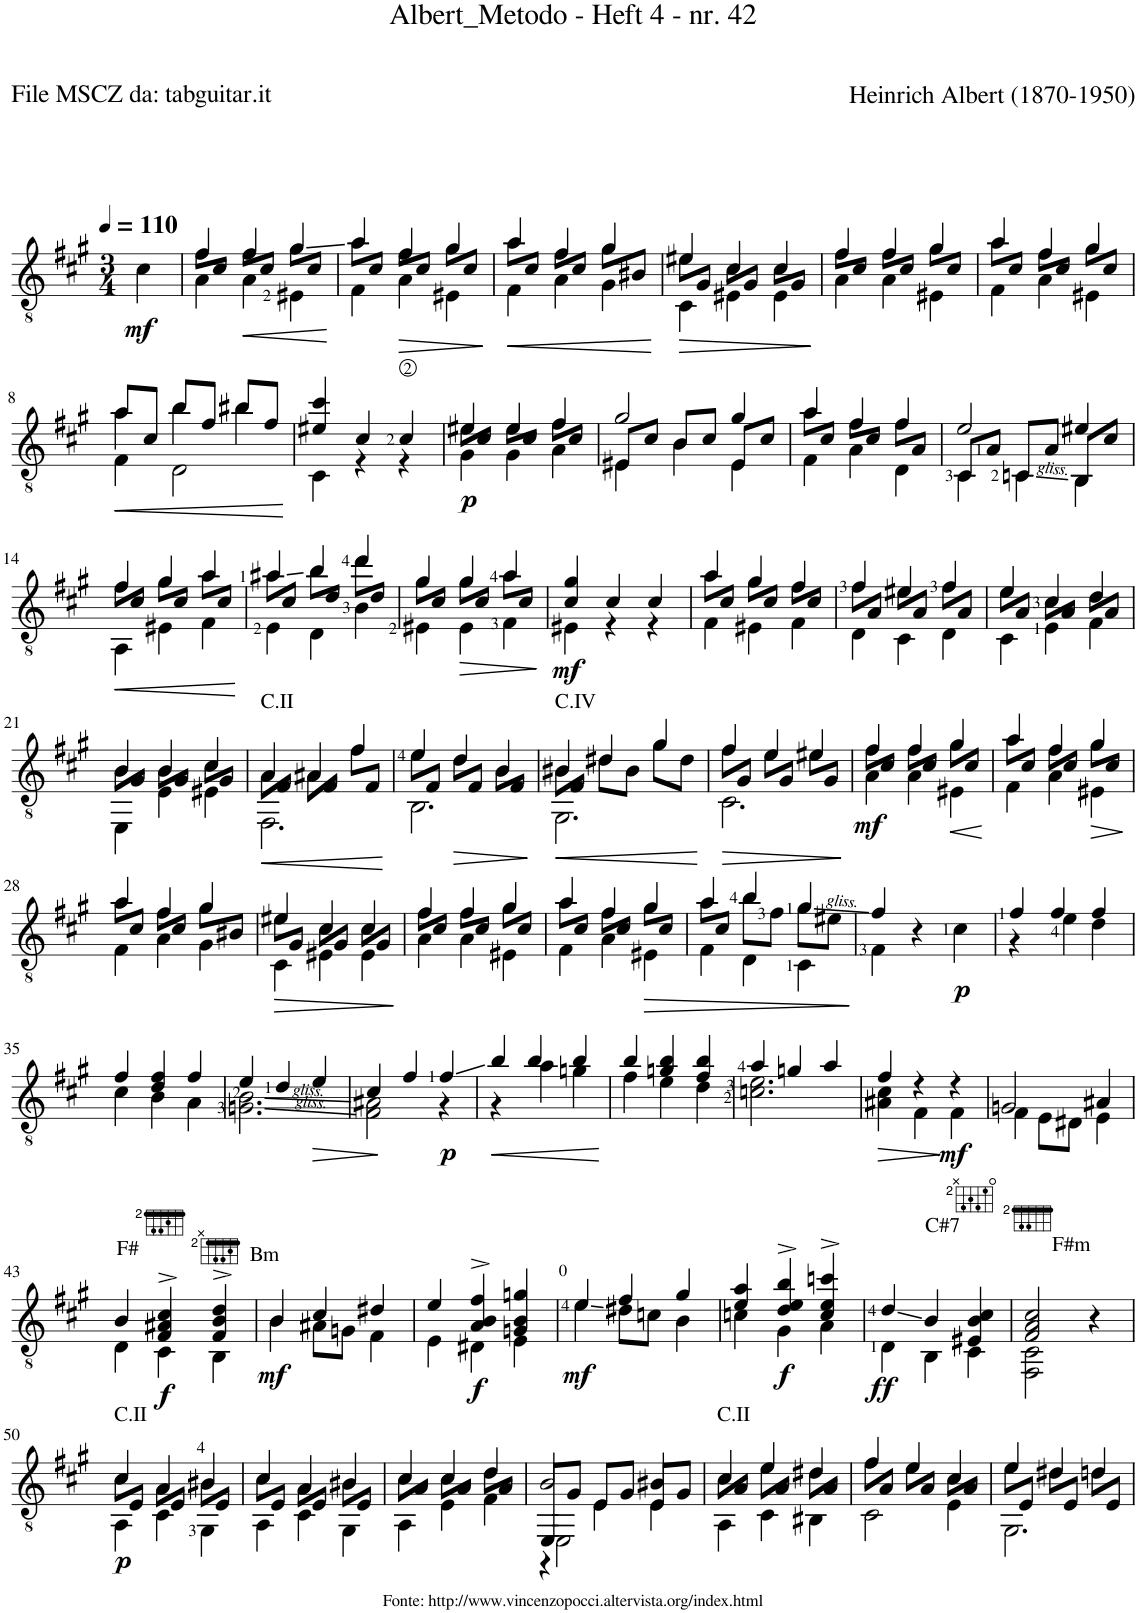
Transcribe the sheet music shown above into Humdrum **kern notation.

**kern	**dynam
*part1	*part1
*staff1	*staff1
*I"Guitar	*
*I'Guit.	*
*clefGv2	*
*k[f#c#g#]	*
*M3/4	*
*MM110	*
=1	=1
!	!LO:DY:b
4c#\	mf
=2	=2
*^	*
*	*^	*
4f#/	4A\	8f#\L	.
.	.	8c#/J	.
!	!	!	!LO:HP:b
4f#/	4A\	8f#\L	<
.	.	8c#/J	.
4g#/	4E#X\	8g#\L	.
.	.	8c#/J	.
*v	*v	*v	*
.	[
=3	=3
*^	*
*	*^	*
4a/	4F#\	8a\L	.
.	.	8c#/J	.
!	!	!	!LO:HP:b
4f#/	4A\	8f#\L	>
.	.	8c#/J	.
4g#/	4E#X\	8g#\L	.
.	.	8c#/J	.
*v	*v	*v	*
.	]
=4	=4
!	!LO:HP:b
*^	*
*	*^	*
4a/	4F#\	8a\L	<
.	.	8c#/J	.
4f#/	4A\	8f#\L	.
.	.	8c#/J	.
4g#/	4G#\	8g#\L	.
.	.	8B#X/J	.
*v	*v	*v	*
.	[
=5	=5
!	!LO:HP:b
*^	*
*	*^	*
4e#X/	4C#\	8e#\L	>
.	.	8G#/J	.
4c#/	4E#X\	8c#\L	.
.	.	8G#/J	.
4c#/	4E#\	8c#\L	.
.	.	8G#/J	.
*v	*v	*v	*
.	]
=6	=6
*^	*
*	*^	*
4f#/	4A\	8f#\L	.
.	.	8c#/J	.
4f#/	4A\	8f#\L	.
.	.	8c#/J	.
4g#/	4E#X\	8g#\L	.
.	.	8c#/J	.
=7	=7	=7	=7
4a/	4F#\	8a\L	.
.	.	8c#/J	.
4f#/	4A\	8f#\L	.
.	.	8c#/J	.
4g#/	4E#X\	8g#\L	.
.	.	8c#/J	.
!!LO:LB:g=z	!!	!!
=8	=8	=8	=8
!	!	!	!LO:HP:b
4a\	4F#\	8a/L	<
.	.	8c#/J	.
4b\	2D\	8b/L	.
.	.	8f#/J	.
4b#X\	.	8b#/L	.
.	.	8f#/J	.
*v	*v	*v	*
.	[
=9	=9
*^	*
4e#X/ 4cc#/	4C#\	.
4c#/	4r	.
4c#/	4r	.
=10	=10	=10
*	*^	*
!	!	!	!LO:DY:b
4e#X/	4G#\	8e#\L	p
.	.	8c#/J	.
4e#/	4G#\	8e#\L	.
.	.	8c#/J	.
4f#/	4A\	8f#\L	.
.	.	8c#/J	.
=11	=11	=11	=11
2g#/	4E#X\	8E#/L	.
.	.	8c#/J	.
.	4B\	8B/L	.
.	.	8c#/J	.
4g#/	4E#\	8E#/L	.
.	.	8c#/J	.
=12	=12	=12	=12
4a/	4F#\	8a\L	.
.	.	8c#/J	.
4f#/	4A\	8f#\L	.
.	.	8c#/J	.
4f#/	4D\	8f#\L	.
.	.	8A/J	.
=13	=13	=13	=13
2e/	4C#\	8C#/L	.
.	.	8A/J	.
.	4Cn\	8C/L	.
.	.	8A/J	.
4e#X/	4BB\	8BB/L	.
.	.	8c#/J	.
!!LO:LB:g=z	!!	!!
=14	=14	=14	=14
!	!	!	!LO:HP:b
4f#/	4AA\	8f#\L	<
.	.	8c#/J	.
4g#/	4E#X\	8g#\L	.
.	.	8c#/J	.
4a/	4F#\	8a\L	.
.	.	8c#/J	.
*v	*v	*v	*
.	[
=15	=15
*^	*
*	*^	*
4a#X/	4E\	8a#\L	.
.	.	8c#/J	.
4b/	4D\	8b\L	.
.	.	8d/J	.
4dd/	4B\	8dd\L	.
.	.	8d/J	.
=16	=16	=16	=16
4g#/	4E#X\	8g#\L	.
.	.	8c#/J	.
!	!	!	!LO:HP:b
4g#/	4E#\	8g#\L	>
.	.	8c#/J	.
4a/	4F#\	8a\L	.
.	.	8c#/J	.
*v	*v	*v	*
.	]
=17	=17
*^	*
!	!	!LO:DY:b
4c#/ 4g#/	4E#X\	mf
4c#/	4r	.
4c#/	4r	.
=18	=18	=18
*	*^	*
4a/	4F#\	8a\L	.
.	.	8c#/J	.
4g#/	4E#X\	8g#\L	.
.	.	8c#/J	.
4f#/	4F#\	8f#\L	.
.	.	8c#/J	.
=19	=19	=19	=19
4f#/	4D\	8f#\L	.
.	.	8A/J	.
4e#X/	4C#\	8e#\L	.
.	.	8A/J	.
4f#/	4D\	8f#\L	.
.	.	8A/J	.
=20	=20	=20	=20
4e/	4C#\	8e\L	.
.	.	8A/J	.
4c#/	4E\	8c#\L	.
.	.	8A/J	.
4d/	4F#\	8d\L	.
.	.	8A/J	.
!!LO:LB:g=z	!!	!!
=21	=21	=21	=21
4B/	4EE\	8B\L	.
.	.	8G#/J	.
4B/	4E\	8B\L	.
.	.	8G#/J	.
4c#/	4E#X\	8c#\L	.
.	.	8G#/J	.
=22	=22	=22	=22
!LO:TX:a:t=C.II	!	!	!
!	!	!	!LO:HP:b
4A/	2.FF#\	8A\L	<
.	.	8F#/J	.
4A#X/	.	8A#\L	.
.	.	8F#/J	.
4f#/	.	8f#\L	.
.	.	8F#/J	.
*v	*v	*v	*
.	[
=23	=23
*^	*
*	*^	*
4e/	2.BB\	8e\L	.
.	.	8F#/J	.
!	!	!	!LO:HP:b
4d/	.	8d\L	>
.	.	8F#/J	.
4B/	.	8B\L	.
.	.	8F#/J	.
*v	*v	*v	*
.	]
=24	=24
!LO:TX:a:t=C.IV	!
!	!LO:HP:b
*^	*
*	*^	*
4B#X/	2.GG#\	8B#\L	<
.	.	8F#/J	.
4d#X/	.	8d#\L	.
.	.	8B#\J	.
4g#/	.	8g#\L	.
.	.	8d#\J	.
*v	*v	*v	*
.	[
=25	=25
!	!LO:HP:b
*^	*
*	*^	*
4f#/	2.C#\	8f#\L	>
.	.	8G#/J	.
4e/	.	8e\L	.
.	.	8G#/J	.
4e#X/	.	8e#\L	.
.	.	8G#/J	.
*v	*v	*v	*
.	]
=26	=26
*^	*
*	*^	*
!	!	!	!LO:DY:b
4f#/	4A\	8f#\L	mf
.	.	8c#/J	.
4f#/	4A\	8f#\L	.
.	.	8c#/J	.
!	!	!	!LO:HP:b
4g#/	4E#X\	8g#\L	<
.	.	8c#/J	.
*v	*v	*v	*
.	[
=27	=27
*^	*
*	*^	*
4a/	4F#\	8a\L	.
.	.	8c#/J	.
4f#/	4A\	8f#\L	.
.	.	8c#/J	.
!	!	!	!LO:HP:b
4g#/	4E#X\	8g#\L	>
.	.	8c#/J	.
*v	*v	*v	*
.	]
!!LO:LB:g=z
=28	=28
*^	*
*	*^	*
4a/	4F#\	8a\L	.
.	.	8c#/J	.
4f#/	4A\	8f#\L	.
.	.	8c#/J	.
4g#/	4G#\	8g#\L	.
.	.	8B#X/J	.
=29	=29	=29	=29
!	!	!	!LO:HP:b
4e#X/	4C#\	8e#\L	>
.	.	8G#/J	.
4c#/	4E#X\	8c#\L	.
.	.	8G#/J	.
4c#/	4E#\	8c#\L	.
.	.	8G#/J	.
*v	*v	*v	*
.	]
=30	=30
*^	*
*	*^	*
4f#/	4A\	8f#\L	.
.	.	8c#/J	.
4f#/	4A\	8f#\L	.
.	.	8c#/J	.
4g#/	4E#X\	8g#\L	.
.	.	8c#/J	.
=31	=31	=31	=31
4a/	4F#\	8a\L	.
.	.	8c#/J	.
4f#/	4A\	8f#\L	.
.	.	8c#/J	.
!	!	!	!LO:HP:b
4g#/	4E#X\	8g#\L	>
.	.	8c#/J	.
*v	*v	*v	*
.	]
=32	=32
*^	*
*	*^	*
4a/	4F#\	8a\L	.
.	.	8c#/J	.
4b/	4D\	8b\L	.
.	.	8f#\J	.
4g#/	4C#\	8g#\L	.
.	.	8e#X\J	.
*	*v	*v	*
=33	=33	=33
4f#/	4F#\	.
4r	2ryy	.
!	!	!LO:DY:b
4c#\	.	p
=34	=34	=34
4f#/	4r	.
4f#/	4e\	.
4f#/	4d\	.
!!LO:LB:g=z	!!
=35	=35	=35
4f#/	4c#\	.
4d/ 4f#/	4B\	.
4f#/	4A\	.
=36	=36	=36
4e/	2.Gn\ 2.B\	.
4d/	.	.
!	!	!LO:HP:b
4e/	.	>
*v	*v	*
.	]
=37	=37
*^	*
4c#/	2F#\ 2A#X\	.
4f#/	.	.
!	!	!LO:DY:b
4f#/	4r	p
=38	=38	=38
!	!	!LO:HP:b
4b/	4r	<
4b/	4a\	.
4b/	4gn\	.
*v	*v	*
.	[
=39	=39
*^	*
4b/	4f#\	.
4gn/ 4b/	4e\	.
4f#/ 4b/	4d\	.
=40	=40	=40
4a/	2.cn\ 2.e\	.
4gn/	.	.
4a/	.	.
=41	=41	=41
!	!	!LO:HP:b
4f#/	4A#X\ 4c#\	>
4r	4F#\	.
!	!	!LO:DY:b
4r	4F#\	mf
*v	*v	*
.	]
=42	=42
*^	*
2Gn/	4F#\	.
.	8E\L	.
.	8D#X\J	.
4A#X/	4E\	.
!!LO:LB:g=z	!!
=43	=43	=43
4B/	4D\	.
!LO:TX:a:t=F#	!	!
!	!	!LO:DY:b
4F#/^ 4A#X/^ 4c#/^	4C#\	f
!LO:TX:a:t=Bm	!	!
4F#/^ 4B/^ 4d/^	4BB\	.
=44	=44	=44
!	!	!LO:DY:b
4B/	4B\	mf
4c#/	8A#X\L	.
.	8Gn\J	.
4d#X/	4F#\	.
=45	=45	=45
4e/	4E\	.
!	!	!LO:DY:b
4A/^ 4B/^ 4f#/^	4D#X\	f
4Gn/ 4B/ 4gn/	4E\	.
=46	=46	=46
!	!	!LO:DY:b
4e/	4e\	mf
4f#/	8d#X\L	.
.	8cn\J	.
4g#/	4B\	.
=47	=47	=47
4e/ 4a/	4cn\	.
!	!	!LO:DY:b
4d/^ 4e/^ 4b/^	4G#\	f
4c/^ 4e/^ 4ccn/^	4A\	.
=48	=48	=48
!	!	!LO:DY:b
4d/	4D\	ff
!LO:TX:a:t=C#7	!	!
4B/	4BB\	.
4E#X/ 4B/ 4c#/	4C#\	.
=49	=49	=49
2F#/ 2A/ 2c#/	2FF#\ 2C#\	.
!LO:TX:a:t=F#m	!	!
4r	4ryy	.
!!LO:LB:g=z	!!
=50	=50	=50
*	*^	*
!LO:TX:a:t=C.II	!	!	!
!	!	!	!LO:DY:b
4c#/	4AA\	8c#\L	p
.	.	8E/J	.
4A/	4C#\	8A\L	.
.	.	8E/J	.
4B#X/	4GG#\	8B#\L	.
.	.	8E/J	.
=51	=51	=51	=51
4c#/	4AA\	8c#\L	.
.	.	8E/J	.
4A/	4C#\	8A\L	.
.	.	8E/J	.
4B#X/	4GG#\	8B#\L	.
.	.	8E/J	.
=52	=52	=52	=52
4c#/	4AA\	8c#\L	.
.	.	8A/J	.
4c#/	4E\	8c#\L	.
.	.	8A/J	.
4d/	4F#\	8d\L	.
.	.	8A/J	.
=53	=53	=53	=53
*	*	*^	*
2B/	2EE\	8EE/L	4r	.
.	.	8G#/J	.	.
.	.	8E/L	4E\	.
.	.	8G#/J	.	.
4B#X/	4ryy	8E/L	4E\	.
.	.	8G#/J	.	.
*	*	*v	*v	*
=54	=54	=54	=54
!LO:TX:a:t=C.II	!	!	!
4c#/	4AA\	8c#\L	.
.	.	8A/J	.
4e/	4C#\	8e\L	.
.	.	8A/J	.
4d#X/	4BB#X\	8d#\L	.
.	.	8A/J	.
=55	=55	=55	=55
4f#/	2C#\	8f#\L	.
.	.	8A/J	.
4e/	.	8e\L	.
.	.	8A/J	.
4c#/	4E\	8c#\L	.
.	.	8A/J	.
=56	=56	=56	=56
4e/	2.GG#\	8e\L	.
.	.	8E/J	.
4d#X/	.	8d#\L	.
.	.	8E/J	.
4dn/	.	8d\L	.
.	.	8E/J	.
*v	*v	*v	*
=	=
*-	*-
